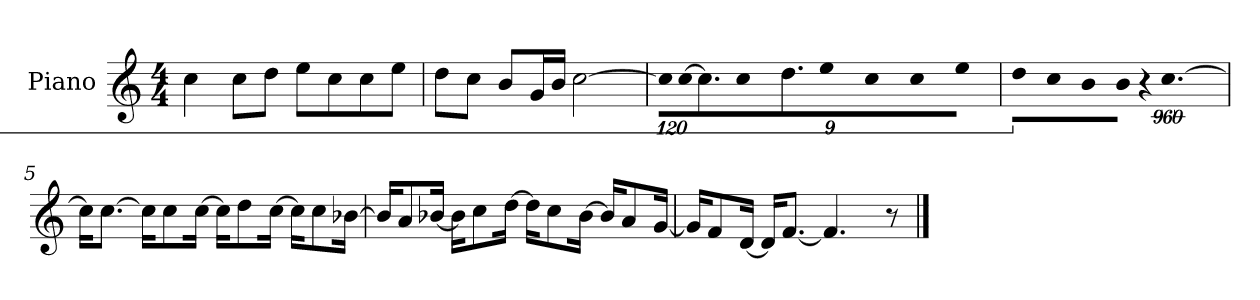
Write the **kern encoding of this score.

**kern
*part1
*staff1
*I"Piano
*I'P-no
*clefG2
*k[]
*M4/4
*MM90
=1
4cc\
8cc\L
8dd\J
8ee\L
8cc\
8cc\
8ee\J
=2
8dd\L
8cc\J
8b/L
16g/L
16b/JJ
[2cc\
=3
*Xbrackettup
!LO:N:vis=16
1920%107cc\LL]
!LO:N:vis=16
[1920%107cc\J
9.cc\]
!LO:N:vis=8
640%71cc\
9.dd\
!LO:N:vis=8
640%71ee\
!LO:N:vis=8
640%71cc\
!LO:N:vis=8
640%71cc\
!LO:N:vis=8
640%71ee\J
=4
*brackettup
!LO:N:vis=8
960%137dd\L
!LO:N:vis=8
960%137cc\
!LO:N:vis=8
960%137b\
!LO:N:vis=16
1920%137b\Jk
!LO:N:vis=16
1920%137r
!LO:N:vis=4.
[1920%823cc\
!!LO:LB:g=z
=5
16cc\KL]
[8.cc\J
16cc\KL]
8cc\
[16cc\Jk
16cc\KL]
8dd\
[16cc\Jk
16cc\KL]
8cc\
[16b-X\Jk
=6
16b-/KL]
8a/
[16b-X/Jk
16b-\KL]
8cc\
[16dd\Jk
16dd\KL]
8cc\
[16b-\Jk
16b-/KL]
8a/
[16g/Jk
=7
16g/KL]
8f/
[16d/Jk
16d/KL]
[8.f/J
4.f/]
8r
==
*-
